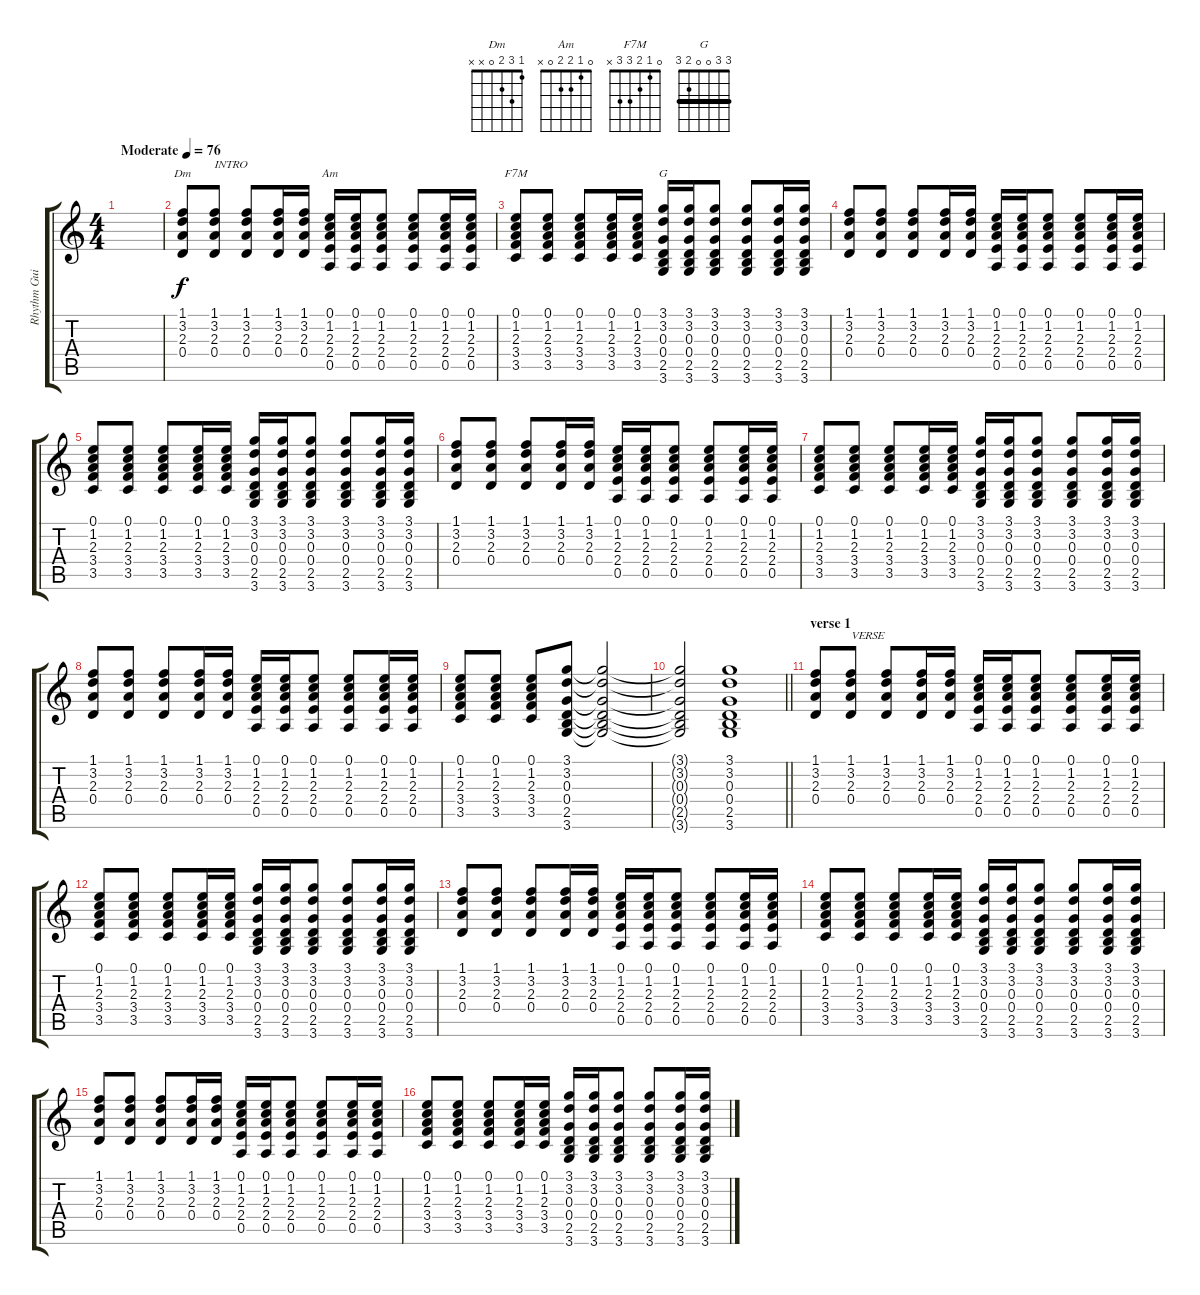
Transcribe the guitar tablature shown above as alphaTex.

\track ("Rhythm Guitar" "Rhythm Gui") {instrument acousticguitarsteel}
\staff {score tabs}
\tuning (E4 B3 G3 D3 A2 E2) {hide}
\chord ("Dm" 1 3 2 0 x x)
\chord ("Am" 0 1 2 2 0 x)
\chord ("F7M" 0 1 2 3 3 x)
\chord ("G" 3 3 0 0 2 3) {barre 3}
\ts (4 4)
\tempo (76 "Moderate")
\clef g2
\ks c
|
(1.1 3.2 2.3 0.4).8{ch "Dm"} (1.1 3.2 2.3 0.4).8{txt "INTRO"} (1.1 3.2 2.3 0.4).8 (1.1 3.2 2.3 0.4).16 (1.1 3.2 2.3 0.4).16 (0.1 1.2 2.3 2.4 0.5).16{ch "Am"} (0.1 1.2 2.3 2.4 0.5).16 (0.1 1.2 2.3 2.4 0.5).8 (0.1 1.2 2.3 2.4 0.5).8 (0.1 1.2 2.3 2.4 0.5).16 (0.1 1.2 2.3 2.4 0.5).16 |
(0.1 1.2 2.3 3.4 3.5).8{ch "F7M"} (0.1 1.2 2.3 3.4 3.5).8 (0.1 1.2 2.3 3.4 3.5).8 (0.1 1.2 2.3 3.4 3.5).16 (0.1 1.2 2.3 3.4 3.5).16 (3.1 3.2 0.3 0.4 2.5 3.6).16{ch "G"} (3.1 3.2 0.3 0.4 2.5 3.6).16 (3.1 3.2 0.3 0.4 2.5 3.6).8 (3.1 3.2 0.3 0.4 2.5 3.6).8 (3.1 3.2 0.3 0.4 2.5 3.6).16 (3.1 3.2 0.3 0.4 2.5 3.6).16 |
(1.1 3.2 2.3 0.4).8 (1.1 3.2 2.3 0.4).8 (1.1 3.2 2.3 0.4).8 (1.1 3.2 2.3 0.4).16 (1.1 3.2 2.3 0.4).16 (0.1 1.2 2.3 2.4 0.5).16 (0.1 1.2 2.3 2.4 0.5).16 (0.1 1.2 2.3 2.4 0.5).8 (0.1 1.2 2.3 2.4 0.5).8 (0.1 1.2 2.3 2.4 0.5).16 (0.1 1.2 2.3 2.4 0.5).16 |
(0.1 1.2 2.3 3.4 3.5).8 (0.1 1.2 2.3 3.4 3.5).8 (0.1 1.2 2.3 3.4 3.5).8 (0.1 1.2 2.3 3.4 3.5).16 (0.1 1.2 2.3 3.4 3.5).16 (3.1 3.2 0.3 0.4 2.5 3.6).16 (3.1 3.2 0.3 0.4 2.5 3.6).16 (3.1 3.2 0.3 0.4 2.5 3.6).8 (3.1 3.2 0.3 0.4 2.5 3.6).8 (3.1 3.2 0.3 0.4 2.5 3.6).16 (3.1 3.2 0.3 0.4 2.5 3.6).16 |
(1.1 3.2 2.3 0.4).8 (1.1 3.2 2.3 0.4).8 (1.1 3.2 2.3 0.4).8 (1.1 3.2 2.3 0.4).16 (1.1 3.2 2.3 0.4).16 (0.1 1.2 2.3 2.4 0.5).16 (0.1 1.2 2.3 2.4 0.5).16 (0.1 1.2 2.3 2.4 0.5).8 (0.1 1.2 2.3 2.4 0.5).8 (0.1 1.2 2.3 2.4 0.5).16 (0.1 1.2 2.3 2.4 0.5).16 |
(0.1 1.2 2.3 3.4 3.5).8 (0.1 1.2 2.3 3.4 3.5).8 (0.1 1.2 2.3 3.4 3.5).8 (0.1 1.2 2.3 3.4 3.5).16 (0.1 1.2 2.3 3.4 3.5).16 (3.1 3.2 0.3 0.4 2.5 3.6).16 (3.1 3.2 0.3 0.4 2.5 3.6).16 (3.1 3.2 0.3 0.4 2.5 3.6).8 (3.1 3.2 0.3 0.4 2.5 3.6).8 (3.1 3.2 0.3 0.4 2.5 3.6).16 (3.1 3.2 0.3 0.4 2.5 3.6).16 |
(1.1 3.2 2.3 0.4).8 (1.1 3.2 2.3 0.4).8 (1.1 3.2 2.3 0.4).8 (1.1 3.2 2.3 0.4).16 (1.1 3.2 2.3 0.4).16 (0.1 1.2 2.3 2.4 0.5).16 (0.1 1.2 2.3 2.4 0.5).16 (0.1 1.2 2.3 2.4 0.5).8 (0.1 1.2 2.3 2.4 0.5).8 (0.1 1.2 2.3 2.4 0.5).16 (0.1 1.2 2.3 2.4 0.5).16 |
(0.1 1.2 2.3 3.4 3.5).8 (0.1 1.2 2.3 3.4 3.5).8 (0.1 1.2 2.3 3.4 3.5).8 (3.1 3.2 0.3 0.4 2.5 3.6).8 (3.1{t} 3.2{t} 0.3{t} 0.4{t} 2.5{t} 3.6{t}).2 |
\barLineRight lightlight
(3.1{t} 3.2{t} 0.3{t} 0.4{t} 2.5{t} 3.6{t}).2 (3.1 3.2 0.3 0.4 2.5 3.6).1 |
\section ("" "verse 1")
(1.1 3.2 2.3 0.4).8 (1.1 3.2 2.3 0.4).8{txt "VERSE"} (1.1 3.2 2.3 0.4).8 (1.1 3.2 2.3 0.4).16 (1.1 3.2 2.3 0.4).16 (0.1 1.2 2.3 2.4 0.5).16 (0.1 1.2 2.3 2.4 0.5).16 (0.1 1.2 2.3 2.4 0.5).8 (0.1 1.2 2.3 2.4 0.5).8 (0.1 1.2 2.3 2.4 0.5).16 (0.1 1.2 2.3 2.4 0.5).16 |
(0.1 1.2 2.3 3.4 3.5).8 (0.1 1.2 2.3 3.4 3.5).8 (0.1 1.2 2.3 3.4 3.5).8 (0.1 1.2 2.3 3.4 3.5).16 (0.1 1.2 2.3 3.4 3.5).16 (3.1 3.2 0.3 0.4 2.5 3.6).16 (3.1 3.2 0.3 0.4 2.5 3.6).16 (3.1 3.2 0.3 0.4 2.5 3.6).8 (3.1 3.2 0.3 0.4 2.5 3.6).8 (3.1 3.2 0.3 0.4 2.5 3.6).16 (3.1 3.2 0.3 0.4 2.5 3.6).16 |
(1.1 3.2 2.3 0.4).8 (1.1 3.2 2.3 0.4).8 (1.1 3.2 2.3 0.4).8 (1.1 3.2 2.3 0.4).16 (1.1 3.2 2.3 0.4).16 (0.1 1.2 2.3 2.4 0.5).16 (0.1 1.2 2.3 2.4 0.5).16 (0.1 1.2 2.3 2.4 0.5).8 (0.1 1.2 2.3 2.4 0.5).8 (0.1 1.2 2.3 2.4 0.5).16 (0.1 1.2 2.3 2.4 0.5).16 |
(0.1 1.2 2.3 3.4 3.5).8 (0.1 1.2 2.3 3.4 3.5).8 (0.1 1.2 2.3 3.4 3.5).8 (0.1 1.2 2.3 3.4 3.5).16 (0.1 1.2 2.3 3.4 3.5).16 (3.1 3.2 0.3 0.4 2.5 3.6).16 (3.1 3.2 0.3 0.4 2.5 3.6).16 (3.1 3.2 0.3 0.4 2.5 3.6).8 (3.1 3.2 0.3 0.4 2.5 3.6).8 (3.1 3.2 0.3 0.4 2.5 3.6).16 (3.1 3.2 0.3 0.4 2.5 3.6).16 |
(1.1 3.2 2.3 0.4).8 (1.1 3.2 2.3 0.4).8 (1.1 3.2 2.3 0.4).8 (1.1 3.2 2.3 0.4).16 (1.1 3.2 2.3 0.4).16 (0.1 1.2 2.3 2.4 0.5).16 (0.1 1.2 2.3 2.4 0.5).16 (0.1 1.2 2.3 2.4 0.5).8 (0.1 1.2 2.3 2.4 0.5).8 (0.1 1.2 2.3 2.4 0.5).16 (0.1 1.2 2.3 2.4 0.5).16 |
(0.1 1.2 2.3 3.4 3.5).8 (0.1 1.2 2.3 3.4 3.5).8 (0.1 1.2 2.3 3.4 3.5).8 (0.1 1.2 2.3 3.4 3.5).16 (0.1 1.2 2.3 3.4 3.5).16 (3.1 3.2 0.3 0.4 2.5 3.6).16 (3.1 3.2 0.3 0.4 2.5 3.6).16 (3.1 3.2 0.3 0.4 2.5 3.6).8 (3.1 3.2 0.3 0.4 2.5 3.6).8 (3.1 3.2 0.3 0.4 2.5 3.6).16 (3.1 3.2 0.3 0.4 2.5 3.6).16
